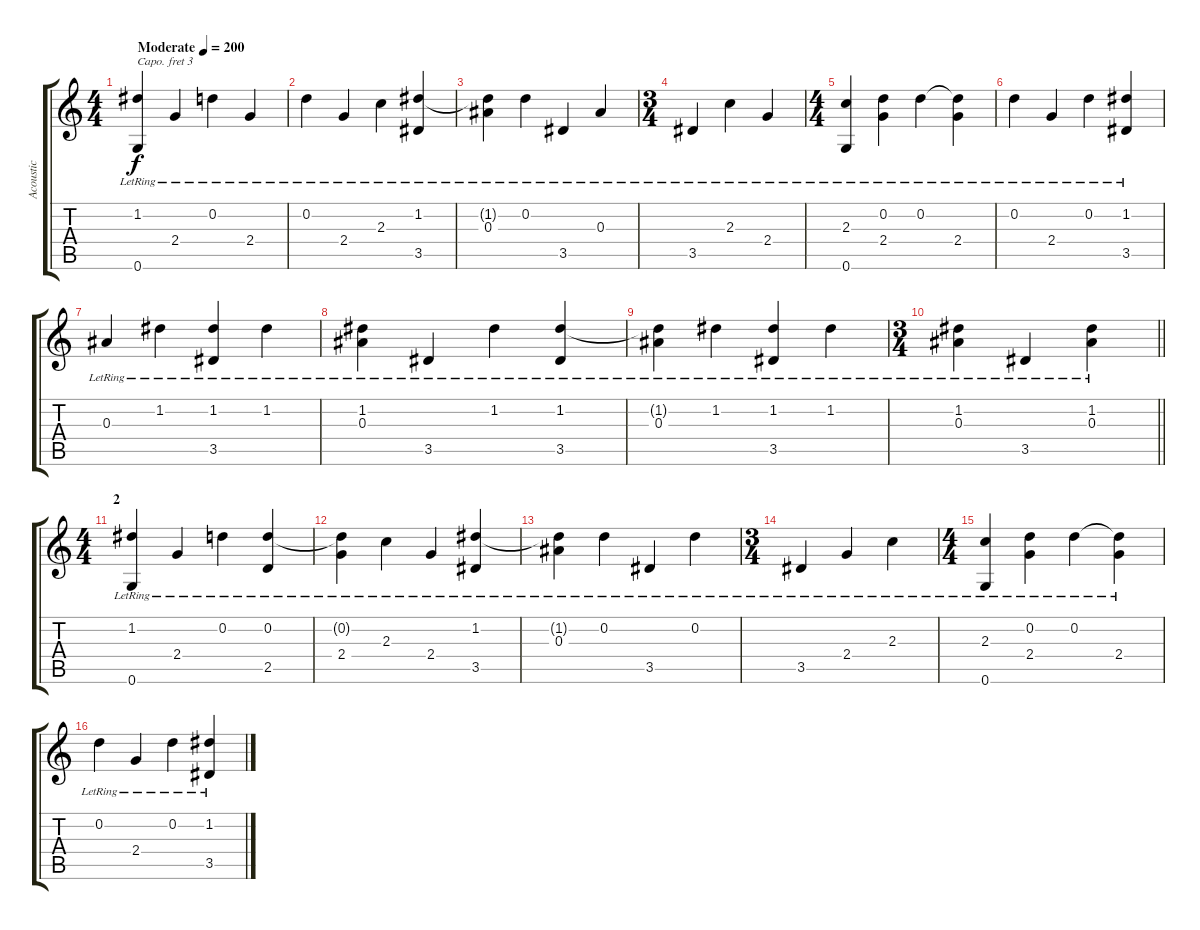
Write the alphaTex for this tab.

\track ("Acoustic" "Acoustic") {instrument acousticguitarsteel}
\staff {score tabs}
\capo 3
\tuning (E4 B3 G3 D3 A2 E2) {hide}
\ts (4 4)
\tempo (200 "Moderate")
\clef g2
\ks c
(1.2{lr} 0.6{lr}).4{dy f instrument acousticguitarsteel} 2.4{lr}.4 0.2{lr}.4 2.4{lr}.4 |
0.2{lr}.4 2.4{lr}.4 2.3{lr}.4 (1.2{lr} 3.5{lr}).4 |
(1.2{t} 0.3{lr}).4 0.2{lr}.4 3.5{lr}.4 0.3{lr}.4 |
\ts (3 4)
3.5{lr}.4 2.3{lr}.4 2.4{lr}.4 |
\ts (4 4)
(2.3{lr} 0.6{lr}).4 (0.2{lr} 2.4{lr}).4 0.2{lr}.4 (0.2{t} 2.4{lr}).4 |
0.2{lr}.4 2.4{lr}.4 0.2{lr}.4 (1.2{lr} 3.5{lr}).4 |
0.3{lr}.4 1.2{lr}.4 (1.2{lr} 3.5{lr}).4 1.2{lr}.4 |
(1.2{lr} 0.3{lr}).4 3.5{lr}.4 1.2{lr}.4 (1.2{lr} 3.5{lr}).4 |
(1.2{t} 0.3{lr}).4 1.2{lr}.4 (1.2{lr} 3.5{lr}).4 1.2{lr}.4 |
\ts (3 4)
\barLineRight lightlight
(1.2{lr} 0.3{lr}).4 3.5{lr}.4 (1.2{lr} 0.3{lr}).4 |
\ts (4 4)
\section ("" "2")
(1.2{lr} 0.6{lr}).4 2.4{lr}.4 0.2{lr}.4 (0.2{lr} 2.5{lr}).4 |
(0.2{t} 2.4{lr}).4 2.3{lr}.4 2.4{lr}.4 (1.2{lr} 3.5{lr}).4 |
(1.2{t} 0.3{lr}).4 0.2{lr}.4 3.5{lr}.4 0.2{lr}.4 |
\ts (3 4)
3.5{lr}.4 2.4{lr}.4 2.3{lr}.4 |
\ts (4 4)
(2.3{lr} 0.6{lr}).4 (0.2{lr} 2.4{lr}).4 0.2{lr}.4 (0.2{t} 2.4{lr}).4 |
0.2{lr}.4 2.4{lr}.4 0.2{lr}.4 (1.2{lr} 3.5{lr}).4
